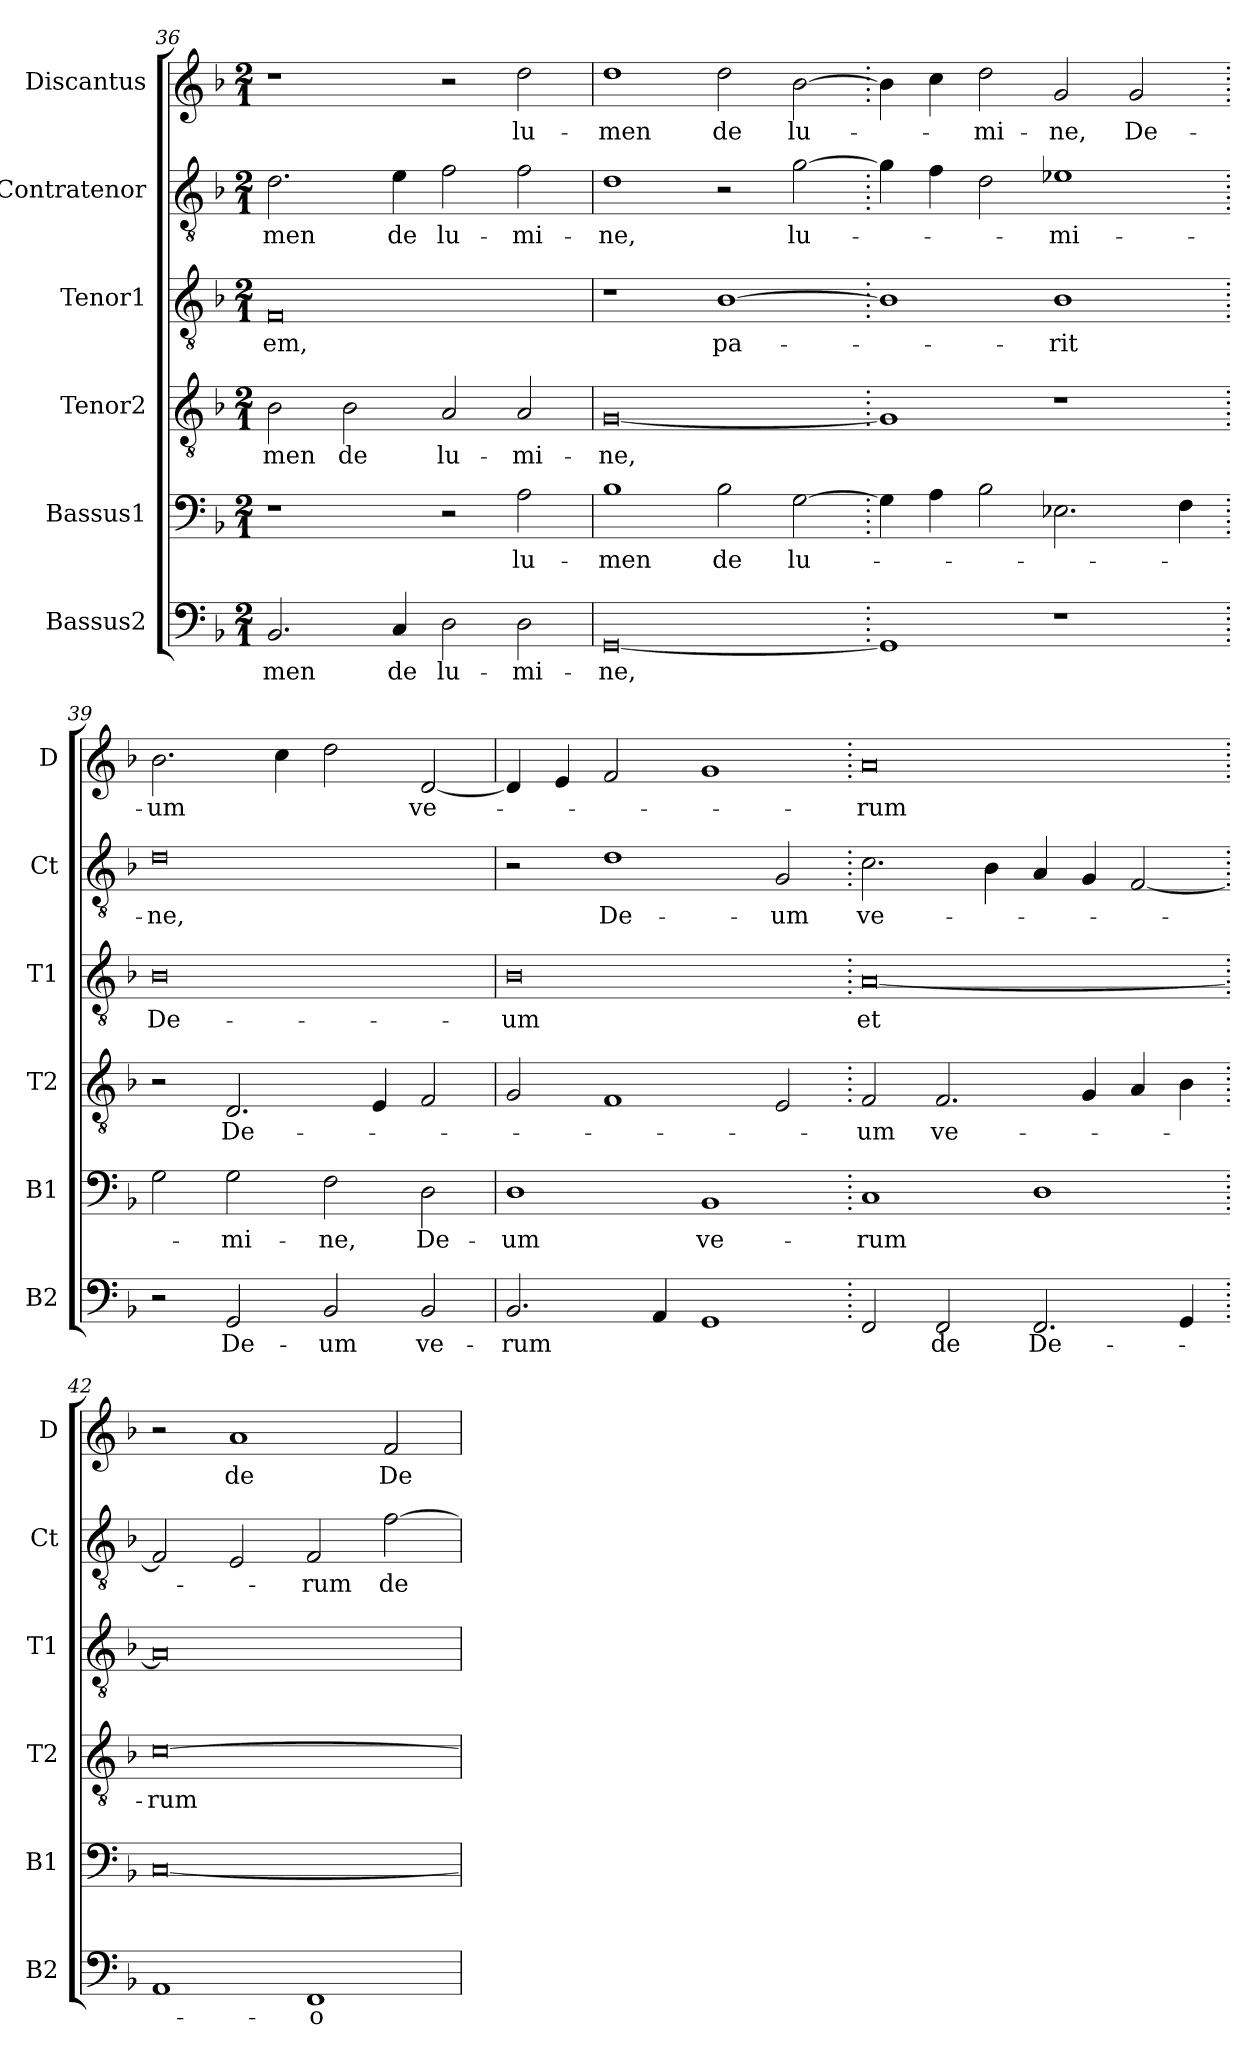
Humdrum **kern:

**kern	**text	**kern	**text	**kern	**text	**kern	**text	**kern	**text	**kern	**text
*part6	*part6	*part5	*part5	*part4	*part4	*part3	*part3	*part2	*part2	*part1	*part1
*staff6	*staff6	*staff5	*staff5	*staff4	*staff4	*staff3	*staff3	*staff2	*staff2	*staff1	*staff1
*I"Bassus2	*	*I"Bassus1	*	*I"Tenor2	*	*I"Tenor1	*	*I"Contratenor	*	*I"Discantus	*
*I'B2	*	*I'B1	*	*I'T2	*	*I'T1	*	*I'Ct	*	*I'D	*
*clefF4	*	*clefF4	*	*clefGv2	*	*clefGv2	*	*clefGv2	*	*clefG2	*
*k[b-]	*	*k[b-]	*	*k[b-]	*	*k[b-]	*	*k[b-]	*	*k[b-]	*
*M2/1	*	*M2/1	*	*M2/1	*	*M2/1	*	*M2/1	*	*M2/1	*
=36	=36	=36	=36	=36	=36	=36	=36	=36	=36	=36	=36
2.BB-/	-men	1r	.	2B-\	-men	0F	-em,	2.d\	-men	1r	.
.	.	.	.	2B-\	de	.	.	.	.	.	.
4C/	de	.	.	.	.	.	.	4e\	de	.	.
2D\	lu-	2r	.	2A/	lu-	.	.	2f\	lu-	2r	.
2D\	-mi-	2A\	lu-	2A/	-mi-	.	.	2f\	-mi-	2dd\	lu-
=37	=37	=37	=37	=37	=37	=37	=37	=37	=37	=37	=37
[0GG	-ne,	1B-	-men	[0G	-ne,	1r	.	1d	-ne,	1dd	-men
.	.	2B-\	de	.	.	[1B-	pa-	2r	.	2dd\	de
.	.	[2G\	lu-	.	.	.	.	[2g\	lu-	[2b-\	lu-
=38.	=38.	=38.	=38.	=38.	=38.	=38.	=38.	=38.	=38.	=38.	=38.
1GG]	.	4G\]	.	1G]	.	1B-]	.	4g\]	.	4b-\]	.
.	.	4A\	.	.	.	.	.	4f\	.	4cc\	.
.	.	2B-\	.	.	.	.	.	2d\	.	2dd\	-mi-
1r	.	2.E-X\	.	1r	.	1B-	-rit	1e-X	-mi-	2g/	-ne,
.	.	.	.	.	.	.	.	.	.	2g/	De-
.	.	4F\	.	.	.	.	.	.	.	.	.
=39.	=39.	=39.	=39.	=39.	=39.	=39.	=39.	=39.	=39.	=39.	=39.
2r	.	2G\	.	2r	.	0B-	De-	0d	-ne,	2.b-\	-um
2GG/	De-	2G\	-mi-	2.D/	De-	.	.	.	.	.	.
.	.	.	.	.	.	.	.	.	.	4cc\	.
2BB-/	-um	2F\	-ne,	.	.	.	.	.	.	2dd\	.
.	.	.	.	4E/	.	.	.	.	.	.	.
2BB-/	ve-	2D\	De-	2F/	.	.	.	.	.	[2d/	ve-
=40	=40	=40	=40	=40	=40	=40	=40	=40	=40	=40	=40
2.BB-/	-rum	1D	-um	2G/	.	0B-	-um	2r	.	4d/]	.
.	.	.	.	.	.	.	.	.	.	4e/	.
.	.	.	.	1F	.	.	.	1d	De-	2f/	.
4AA/	.	.	.	.	.	.	.	.	.	.	.
1GG	.	1BB-	ve-	.	.	.	.	.	.	1g	.
.	.	.	.	2E/	.	.	.	2G/	-um	.	.
=41.	=41.	=41.	=41.	=41.	=41.	=41.	=41.	=41.	=41.	=41.	=41.
2FF/	.	1C	-rum	2F/	-um	[0A	et	2.c\	ve-	0a	-rum
2FF/	de	.	.	2.F/	ve-	.	.	.	.	.	.
.	.	.	.	.	.	.	.	4B-\	.	.	.
2.FF/	De-	1D	.	.	.	.	.	4A/	.	.	.
.	.	.	.	4G/	.	.	.	4G/	.	.	.
.	.	.	.	4A/	.	.	.	[2F/	.	.	.
4GG/	.	.	.	4B-\	.	.	.	.	.	.	.
=42.	=42.	=42.	=42.	=42.	=42.	=42.	=42.	=42.	=42.	=42.	=42.
1AA	.	[0C	.	[0c	-rum	0A]	.	2F/]	.	2r	.
.	.	.	.	.	.	.	.	2E/	.	1a	de
1FF	-o	.	.	.	.	.	.	2F/	-rum	.	.
.	.	.	.	.	.	.	.	[2f\	de	2f/	De-
=	=	=	=	=	=	=	=	=	=	=	=
*-	*-	*-	*-	*-	*-	*-	*-	*-	*-	*-	*-
